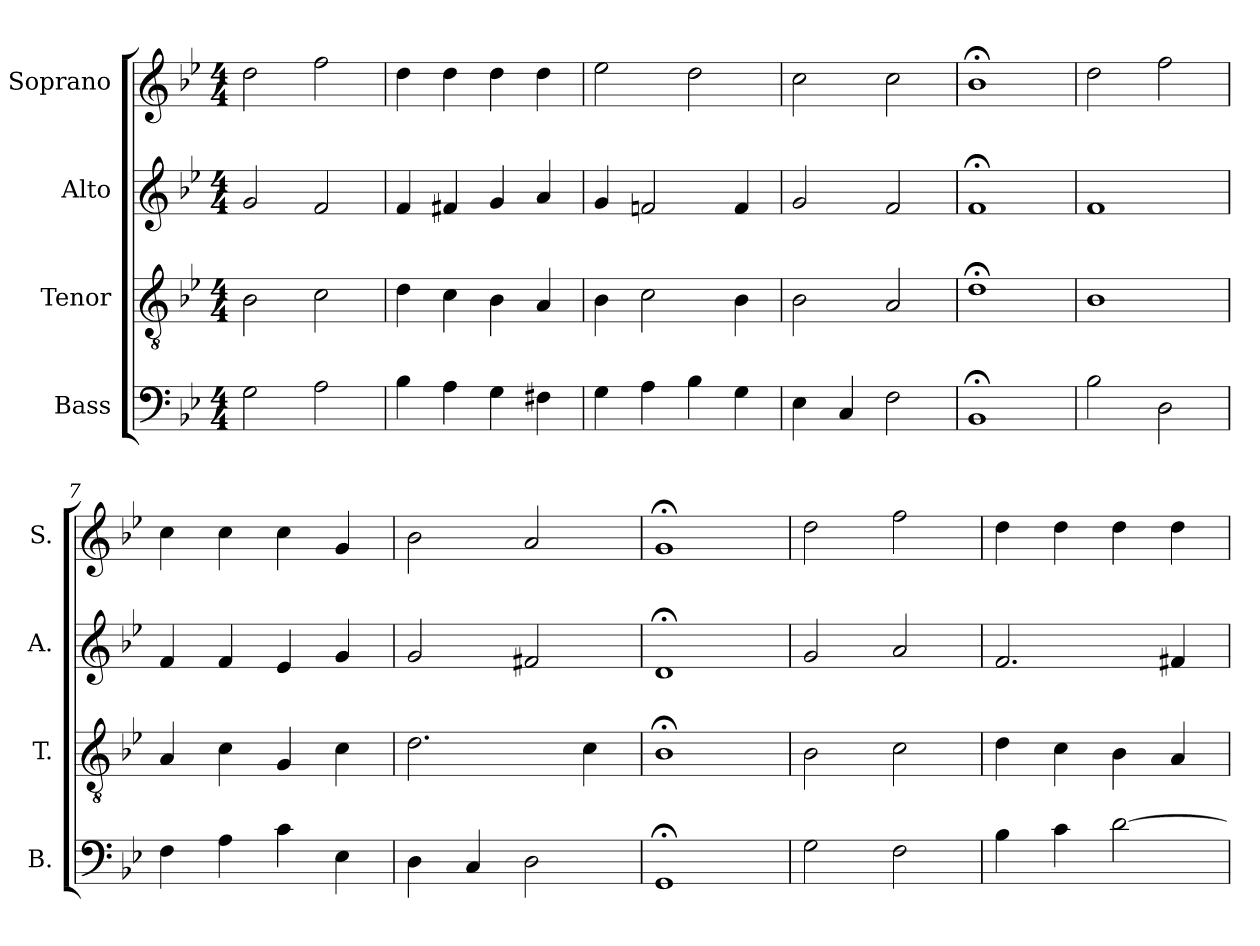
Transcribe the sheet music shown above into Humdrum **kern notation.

**kern	**kern	**kern	**kern
*part4	*part3	*part2	*part1
*staff4	*staff3	*staff2	*staff1
*I"Bass	*I"Tenor	*I"Alto	*I"Soprano
*I'B.	*I'T.	*I'A.	*I'S.
*clefF4	*clefGv2	*clefG2	*clefG2
*	*ITrd7c12	*	*
*k[b-e-]	*k[b-e-]	*k[b-e-]	*k[b-e-]
*B-:	*B-:	*B-:	*B-:
*M4/4	*M4/4	*M4/4	*M4/4
=1	=1	=1	=1
2G\	2BB-\	2g/	2dd\
2A\	2C\	2f/	2ff\
=2	=2	=2	=2
4B-\	4D\	4f/	4dd\
4A\	4C\	4f#X/	4dd\
4G\	4BB-\	4g/	4dd\
4F#X\	4AA/	4a/	4dd\
=3	=3	=3	=3
4G\	4BB-\	4g/	2ee-\
4A\	2C\	2fn/	.
4B-\	.	.	2dd\
4G\	4BB-\	4f/	.
=4	=4	=4	=4
4E-\	2BB-\	2g/	2cc\
4C/	.	.	.
2F\	2AA/	2f/	2cc\
=5	=5	=5	=5
1BB-;</	1D;<\	1f;</	1b-;<\
=6	=6	=6	=6
2B-\	1BB-\	1f/	2dd\
2D\	.	.	2ff\
!!LO:LB:g=z
=7	=7	=7	=7
4F\	4AA/	4f/	4cc\
4A\	4C\	4f/	4cc\
4c\	4GG/	4e-/	4cc\
4E-\	4C\	4g/	4g/
=8	=8	=8	=8
4D\	2.D\	2g/	2b-\
4C/	.	.	.
2D\	.	2f#X/	2a/
.	4C\	.	.
=9	=9	=9	=9
1GG;</	1BB-;<\	1d;</	1g;</
=10	=10	=10	=10
2G\	2BB-\	2g/	2dd\
2F\	2C\	2a/	2ff\
=11	=11	=11	=11
4B-\	4D\	2.f/	4dd\
4c\	4C\	.	4dd\
[2d\	4BB-\	.	4dd\
.	4AA/	4f#X/	4dd\
=	=	=	=
*-	*-	*-	*-
